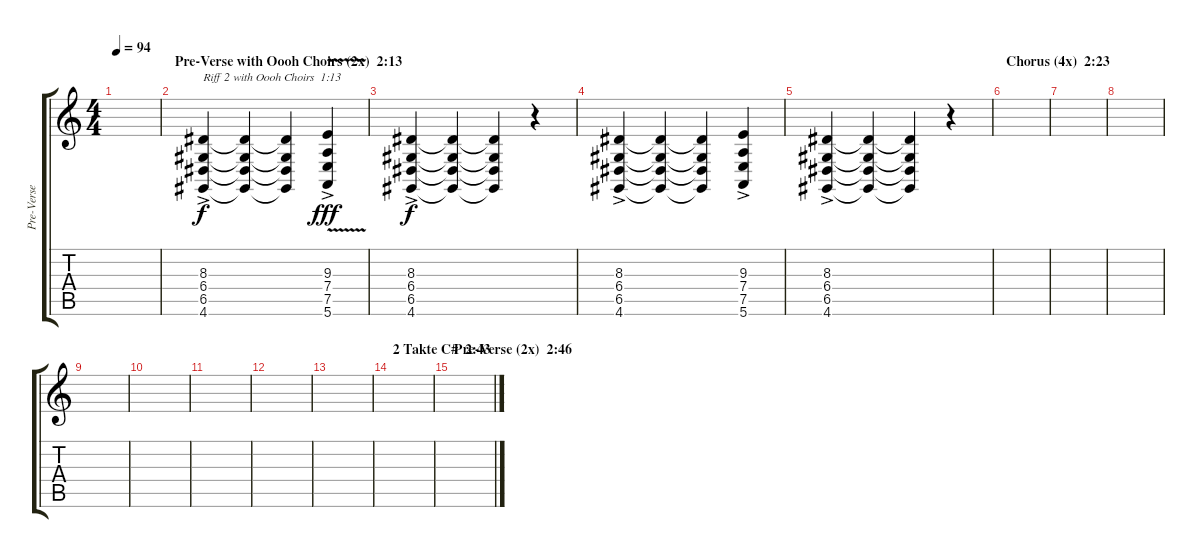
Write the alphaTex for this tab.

\track ("Pre-Verse with Oooh Choirs" "Pre-Verse ") {instrument choiraahs}
\staff {score tabs}
\tuning (E4 B3 G3 D3 A2 E2) {hide}
\ts (4 4)
\tempo 94
\clef g2
\ks c
|
\section ("" "Pre-Verse with Oooh Choirs (2x)  2:13")
(8.3{ac} 6.4{ac} 6.5{ac} 4.6{ac}).4{txt "Riff 2 with Oooh Choirs  1:13" volume 10} (8.3{t} 6.4{t} 6.5{t} 4.6{t}).4 (8.3{t} 6.4{t} 6.5{t} 4.6{t}).4 (9.3{v ac} 7.4{v ac} 7.5{v ac} 5.6{v ac}).4{dy fff} |
(8.3{ac} 6.4{ac} 6.5{ac} 4.6).4{dy f} (8.3{t} 6.4{t} 6.5{t} 4.6{t}).4 (8.3{t} 6.4{t} 6.5{t} 4.6{t}).4{volume 5} r.4 |
(8.3{ac} 6.4{ac} 6.5{ac} 4.6{ac}).4{volume 10} (8.3{t} 6.4{t} 6.5{t} 4.6{t}).4 (8.3{t} 6.4{t} 6.5{t} 4.6{t}).4 (9.3{ac} 7.4{ac} 7.5{ac} 5.6).4 |
(8.3{ac} 6.4{ac} 6.5{ac} 4.6).4 (8.3{t} 6.4{t} 6.5{t} 4.6{t}).4 (8.3{t} 6.4{t} 6.5{t} 4.6{t}).4{volume 5} r.4 |
\section ("" "Chorus (4x)  2:23")
|
|
|
|
|
|
|
|
\section ("" "2 Takte C#  2:43")
|
\section ("" "Pre-Verse (2x)  2:46")
